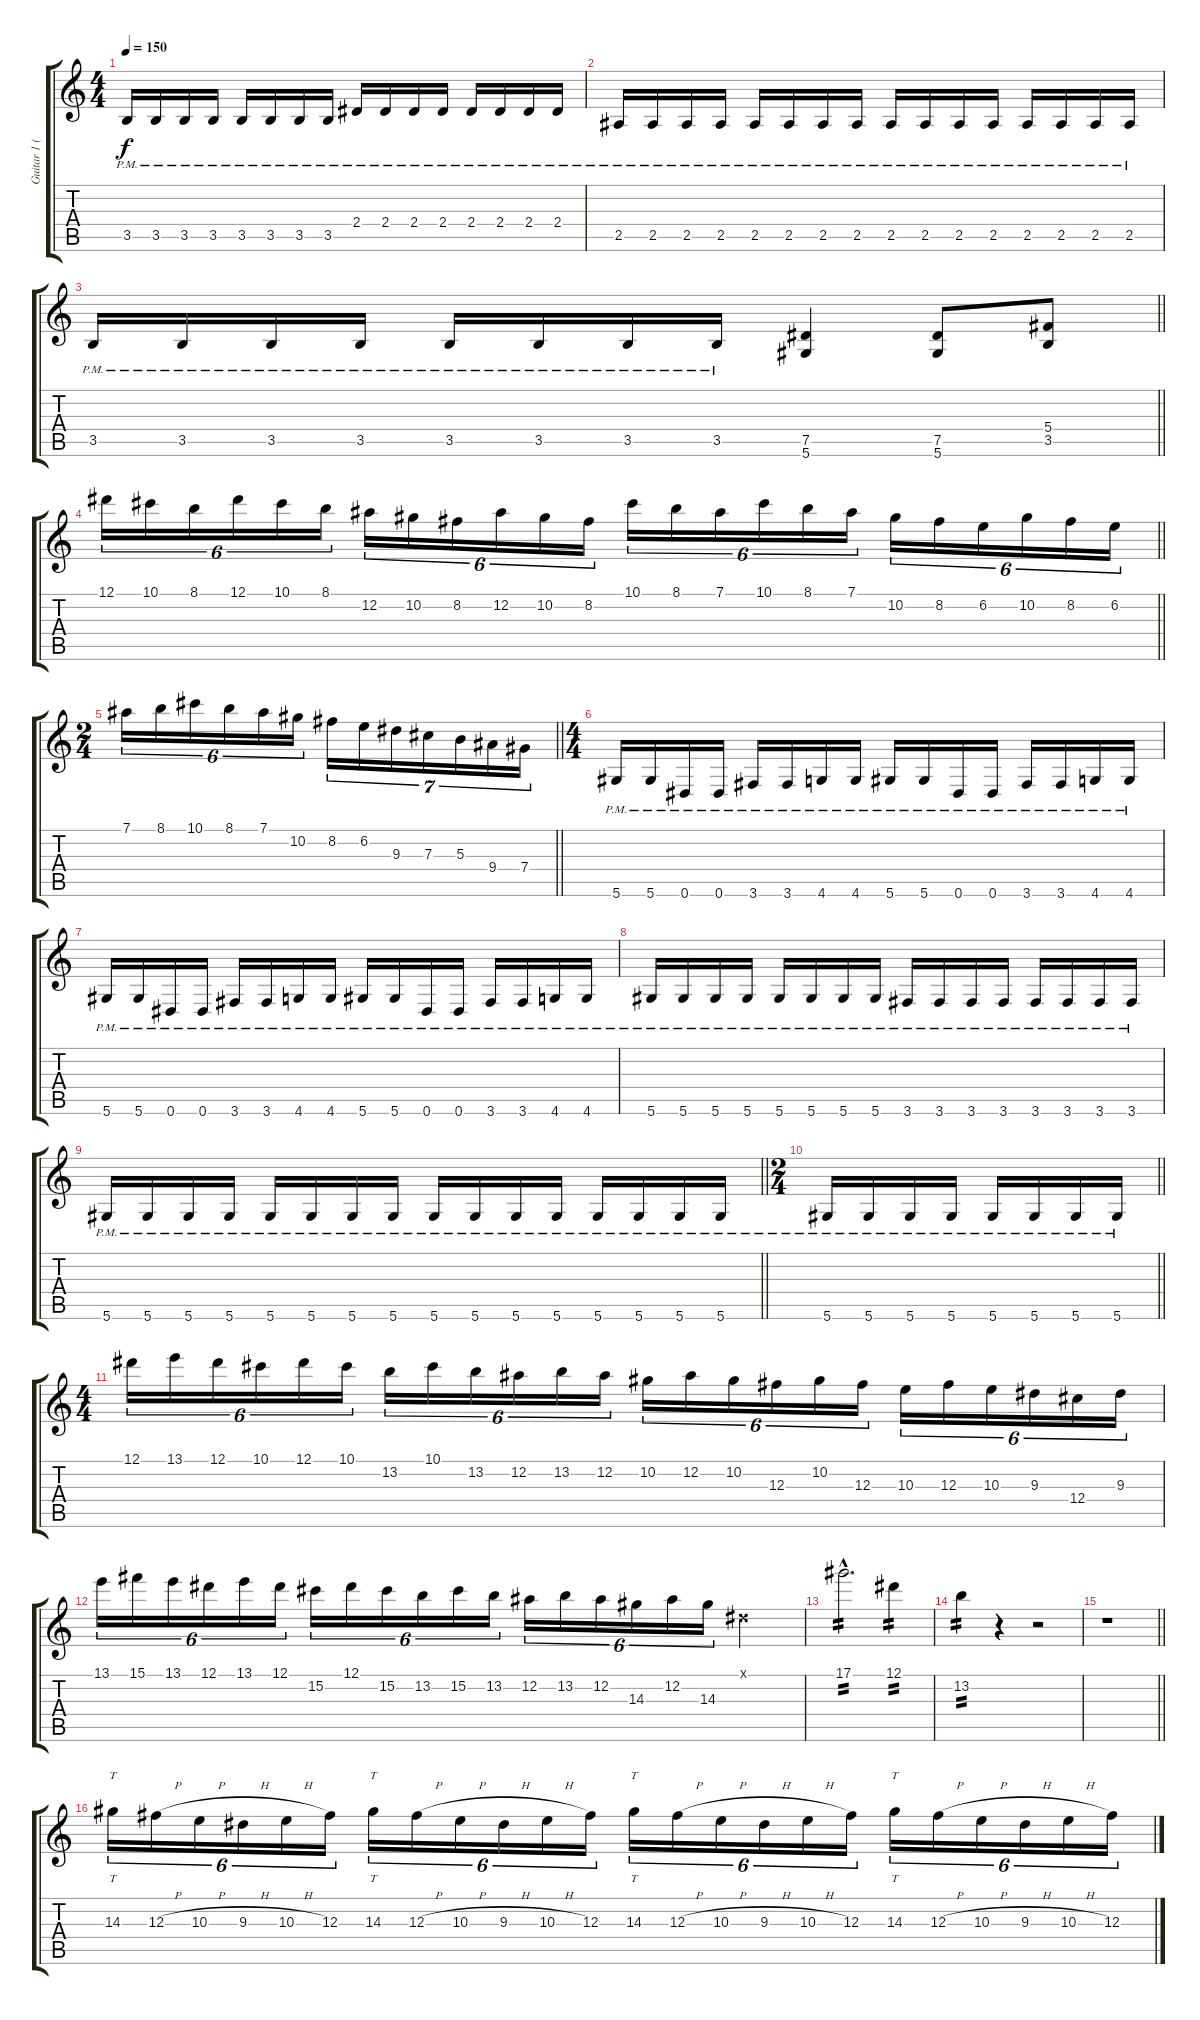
\track ("Guitar 1 (SheJa)" "Guitar 1 (") {instrument distortionguitar}
\staff {score tabs}
\tuning (Eb4 Bb3 Gb3 Db3 Ab2 Eb2) {hide}
\ts (4 4)
\tempo 150
\clef g2
\ks c
3.5{pm}.16{dy f} 3.5{pm}.16 3.5{pm}.16 3.5{pm}.16 3.5{pm}.16 3.5{pm}.16 3.5{pm}.16 3.5{pm}.16 2.4{pm}.16 2.4{pm}.16 2.4{pm}.16 2.4{pm}.16 2.4{pm}.16 2.4{pm}.16 2.4{pm}.16 2.4{pm}.16 |
2.5{pm}.16 2.5{pm}.16 2.5{pm}.16 2.5{pm}.16 2.5{pm}.16 2.5{pm}.16 2.5{pm}.16 2.5{pm}.16 2.5{pm}.16 2.5{pm}.16 2.5{pm}.16 2.5{pm}.16 2.5{pm}.16 2.5{pm}.16 2.5{pm}.16 2.5{pm}.16 |
\barLineRight lightlight
3.5{pm}.16 3.5{pm}.16 3.5{pm}.16 3.5{pm}.16 3.5{pm}.16 3.5{pm}.16 3.5{pm}.16 3.5{pm}.16 (7.5 5.6).4 (7.5 5.6).8 (5.4 3.5).8 |
\barLineRight lightlight
12.1.16{tu (6 4)} 10.1.16{tu (6 4)} 8.1.16{tu (6 4)} 12.1.16{tu (6 4)} 10.1.16{tu (6 4)} 8.1.16{tu (6 4)} 12.2.16{tu (6 4)} 10.2.16{tu (6 4)} 8.2.16{tu (6 4)} 12.2.16{tu (6 4)} 10.2.16{tu (6 4)} 8.2.16{tu (6 4)} 10.1.16{tu (6 4)} 8.1.16{tu (6 4)} 7.1.16{tu (6 4)} 10.1.16{tu (6 4)} 8.1.16{tu (6 4)} 7.1.16{tu (6 4)} 10.2.16{tu (6 4)} 8.2.16{tu (6 4)} 6.2.16{tu (6 4)} 10.2.16{tu (6 4)} 8.2.16{tu (6 4)} 6.2.16{tu (6 4)} |
\ts (2 4)
\barLineRight lightlight
7.1.16{tu (6 4)} 8.1.16{tu (6 4)} 10.1.16{tu (6 4)} 8.1.16{tu (6 4)} 7.1.16{tu (6 4)} 10.2.16{tu (6 4)} 8.2.16{tu (7 4)} 6.2.16{tu (7 4)} 9.3.16{tu (7 4)} 7.3.16{tu (7 4)} 5.3.16{tu (7 4)} 9.4.16{tu (7 4)} 7.4.16{tu (7 4)} |
\ts (4 4)
5.6{pm}.16 5.6{pm}.16 0.6{pm}.16 0.6{pm}.16 3.6{pm}.16 3.6{pm}.16 4.6{pm}.16 4.6{pm}.16 5.6{pm}.16 5.6{pm}.16 0.6{pm}.16 0.6{pm}.16 3.6{pm}.16 3.6{pm}.16 4.6{pm}.16 4.6{pm}.16 |
5.6{pm}.16 5.6{pm}.16 0.6{pm}.16 0.6{pm}.16 3.6{pm}.16 3.6{pm}.16 4.6{pm}.16 4.6{pm}.16 5.6{pm}.16 5.6{pm}.16 0.6{pm}.16 0.6{pm}.16 3.6{pm}.16 3.6{pm}.16 4.6{pm}.16 4.6{pm}.16 |
5.6{pm}.16 5.6{pm}.16 5.6{pm}.16 5.6{pm}.16 5.6{pm}.16 5.6{pm}.16 5.6{pm}.16 5.6{pm}.16 3.6{pm}.16 3.6{pm}.16 3.6{pm}.16 3.6{pm}.16 3.6{pm}.16 3.6{pm}.16 3.6{pm}.16 3.6{pm}.16 |
\barLineRight lightlight
5.6{pm}.16 5.6{pm}.16 5.6{pm}.16 5.6{pm}.16 5.6{pm}.16 5.6{pm}.16 5.6{pm}.16 5.6{pm}.16 5.6{pm}.16 5.6{pm}.16 5.6{pm}.16 5.6{pm}.16 5.6{pm}.16 5.6{pm}.16 5.6{pm}.16 5.6{pm}.16 |
\ts (2 4)
\barLineRight lightlight
5.6{pm}.16 5.6{pm}.16 5.6{pm}.16 5.6{pm}.16 5.6{pm}.16 5.6{pm}.16 5.6{pm}.16 5.6{pm}.16 |
\ts (4 4)
12.1.16{tu (6 4)} 13.1.16{tu (6 4)} 12.1.16{tu (6 4)} 10.1.16{tu (6 4)} 12.1.16{tu (6 4)} 10.1.16{tu (6 4)} 13.2.16{tu (6 4)} 10.1.16{tu (6 4)} 13.2.16{tu (6 4)} 12.2.16{tu (6 4)} 13.2.16{tu (6 4)} 12.2.16{tu (6 4)} 10.2.16{tu (6 4)} 12.2.16{tu (6 4)} 10.2.16{tu (6 4)} 12.3.16{tu (6 4)} 10.2.16{tu (6 4)} 12.3.16{tu (6 4)} 10.3.16{tu (6 4)} 12.3.16{tu (6 4)} 10.3.16{tu (6 4)} 9.3.16{tu (6 4)} 12.4.16{tu (6 4)} 9.3.16{tu (6 4)} |
13.1.16{tu (6 4)} 15.1.16{tu (6 4)} 13.1.16{tu (6 4)} 12.1.16{tu (6 4)} 13.1.16{tu (6 4)} 12.1.16{tu (6 4)} 15.2.16{tu (6 4)} 12.1.16{tu (6 4)} 15.2.16{tu (6 4)} 13.2.16{tu (6 4)} 15.2.16{tu (6 4)} 13.2.16{tu (6 4)} 12.2.16{tu (6 4)} 13.2.16{tu (6 4)} 12.2.16{tu (6 4)} 14.3.16{tu (6 4)} 12.2.16{tu (6 4)} 14.3.16{tu (6 4)} 0.1{x}.4 |
17.1{hac}.2{d tp 2} 12.1.4{tp 2} |
13.2.4{tp 2} r.4 r.2 |
\barLineRight lightlight
r.1 |
14.3.16{tt tu (6 4)} 12.3{h}.16{tu (6 4)} 10.3{h}.16{tu (6 4)} 9.3{h}.16{tu (6 4)} 10.3{h}.16{tu (6 4)} 12.3.16{tu (6 4)} 14.3.16{tt tu (6 4)} 12.3{h}.16{tu (6 4)} 10.3{h}.16{tu (6 4)} 9.3{h}.16{tu (6 4)} 10.3{h}.16{tu (6 4)} 12.3.16{tu (6 4)} 14.3.16{tt tu (6 4)} 12.3{h}.16{tu (6 4)} 10.3{h}.16{tu (6 4)} 9.3{h}.16{tu (6 4)} 10.3{h}.16{tu (6 4)} 12.3.16{tu (6 4)} 14.3.16{tt tu (6 4)} 12.3{h}.16{tu (6 4)} 10.3{h}.16{tu (6 4)} 9.3{h}.16{tu (6 4)} 10.3{h}.16{tu (6 4)} 12.3.16{tu (6 4)}
